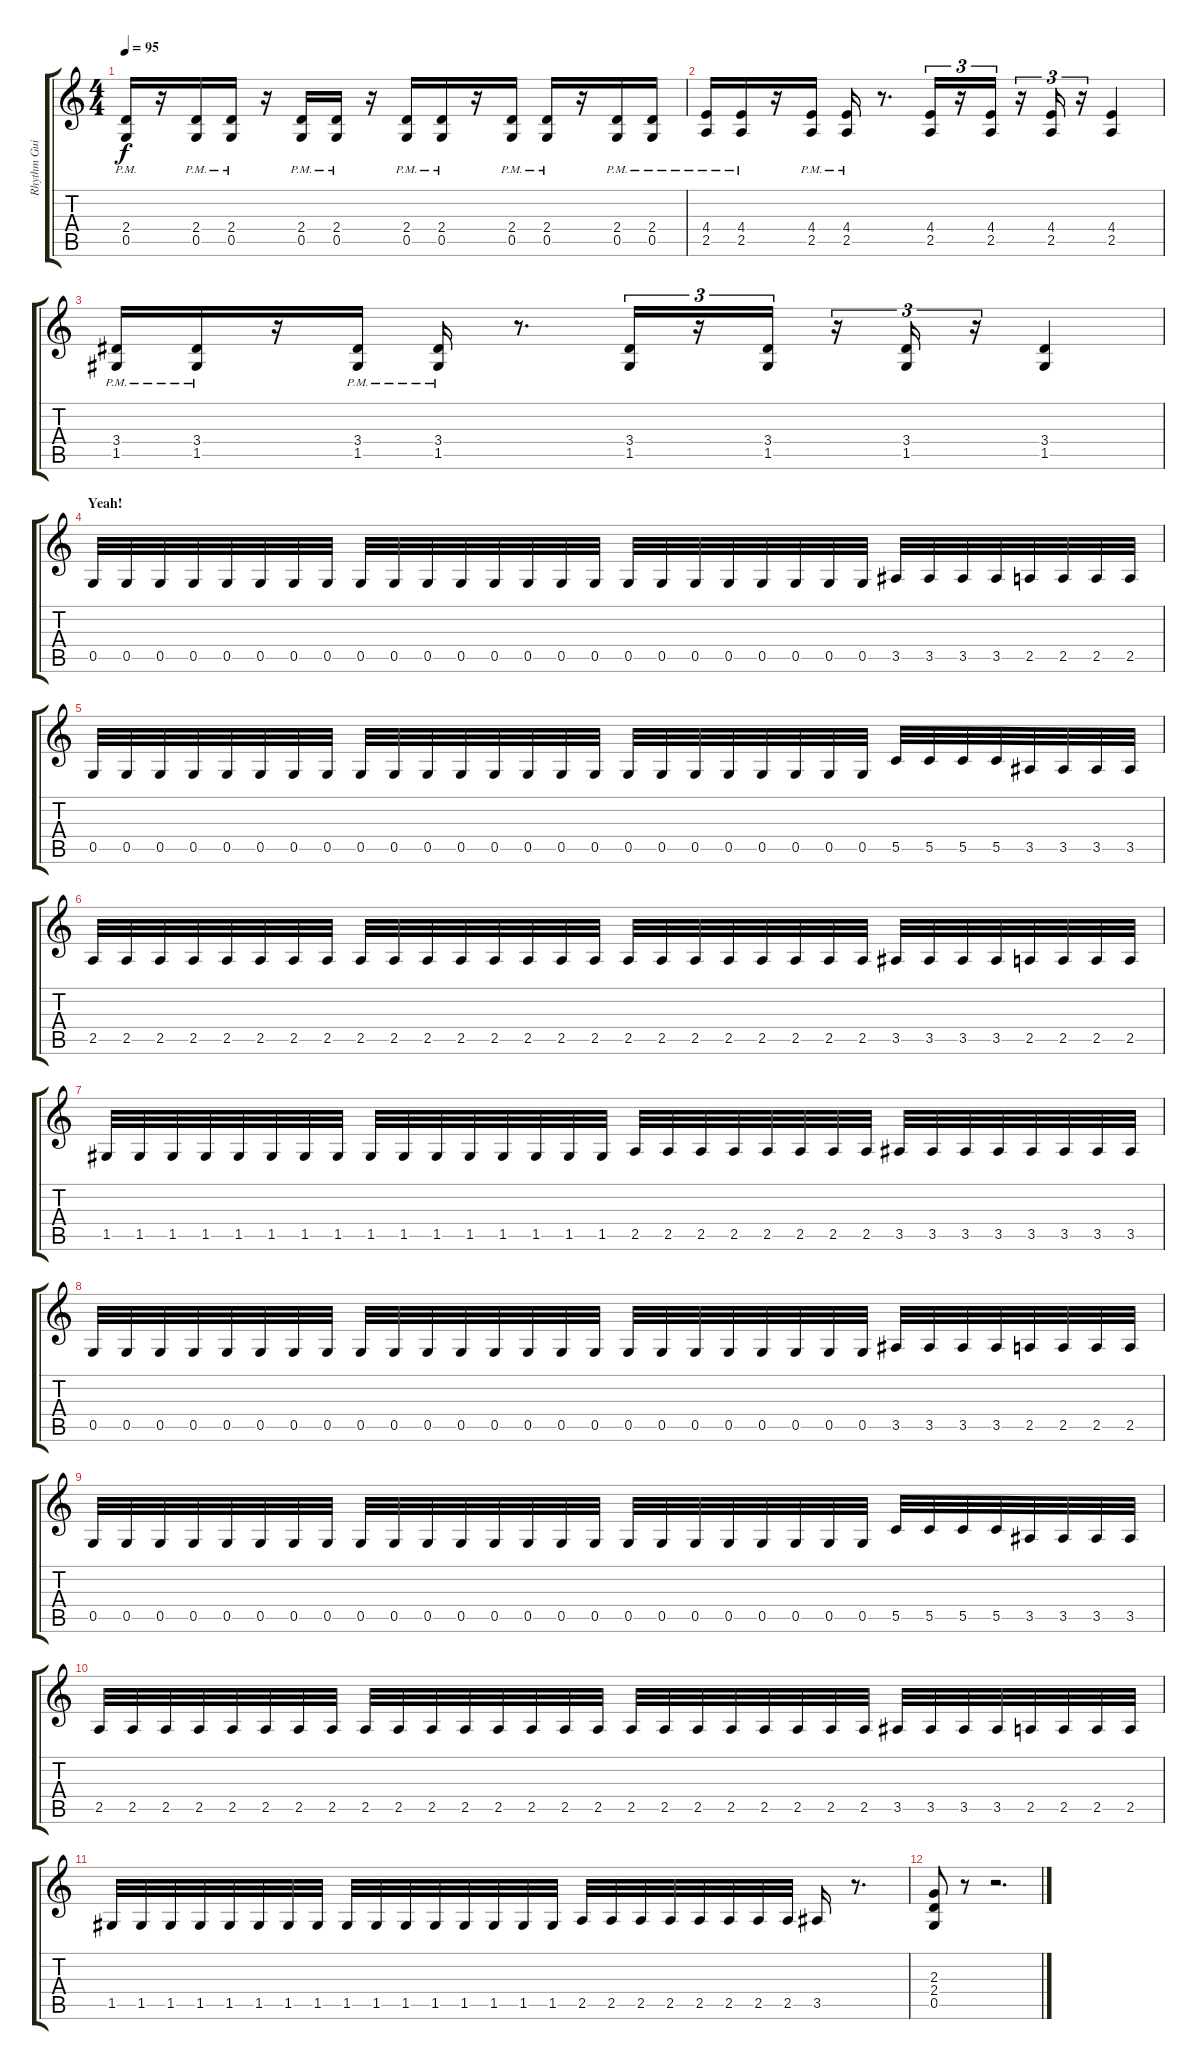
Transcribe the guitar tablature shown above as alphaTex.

\track ("Rhythm Guitar" "Rhythm Gui") {instrument distortionguitar}
\staff {score tabs}
\tuning (D4 A3 F3 C3 G2 D2) {hide}
\ts (4 4)
\tempo 95
\clef g2
\ks c
(2.4{pm} 0.5{pm}).16{dy f} r.16 (2.4{pm} 0.5{pm}).16 (2.4{pm} 0.5{pm}).16 r.16 (2.4{pm} 0.5{pm}).16 (2.4{pm} 0.5{pm}).16 r.16 (2.4{pm} 0.5{pm}).16 (2.4{pm} 0.5{pm}).16 r.16 (2.4{pm} 0.5{pm}).16 (2.4{pm} 0.5{pm}).16 r.16 (2.4{pm} 0.5{pm}).16 (2.4{pm} 0.5{pm}).16 |
(4.4{pm} 2.5{pm}).16 (4.4{pm} 2.5{pm}).16 r.16 (4.4{pm} 2.5{pm}).16 (4.4{pm} 2.5{pm}).16 r.8{d} (4.4 2.5).16{tu (3 2)} r.16{tu (3 2)} (4.4 2.5).16{tu (3 2)} r.16{tu (3 2)} (4.4 2.5).16{tu (3 2)} r.16{tu (3 2)} (4.4 2.5).4 |
(3.4{pm} 1.5{pm}).16 (3.4{pm} 1.5{pm}).16 r.16 (3.4{pm} 1.5{pm}).16 (3.4{pm} 1.5{pm}).16 r.8{d} (3.4 1.5).16{tu (3 2)} r.16{tu (3 2)} (3.4 1.5).16{tu (3 2)} r.16{tu (3 2)} (3.4 1.5).16{tu (3 2)} r.16{tu (3 2)} (3.4 1.5).4 |
\section ("" "Yeah!")
0.5.32{volume 16} 0.5.32 0.5.32 0.5.32 0.5.32 0.5.32 0.5.32 0.5.32 0.5.32 0.5.32 0.5.32 0.5.32 0.5.32 0.5.32 0.5.32 0.5.32 0.5.32 0.5.32 0.5.32 0.5.32 0.5.32 0.5.32 0.5.32 0.5.32 3.5.32 3.5.32 3.5.32 3.5.32 2.5.32 2.5.32 2.5.32 2.5.32 |
0.5.32 0.5.32 0.5.32 0.5.32 0.5.32 0.5.32 0.5.32 0.5.32 0.5.32 0.5.32 0.5.32 0.5.32 0.5.32 0.5.32 0.5.32 0.5.32 0.5.32 0.5.32 0.5.32 0.5.32 0.5.32 0.5.32 0.5.32 0.5.32 5.5.32 5.5.32 5.5.32 5.5.32 3.5.32 3.5.32 3.5.32 3.5.32 |
2.5.32 2.5.32 2.5.32 2.5.32 2.5.32 2.5.32 2.5.32 2.5.32 2.5.32 2.5.32 2.5.32 2.5.32 2.5.32 2.5.32 2.5.32 2.5.32 2.5.32 2.5.32 2.5.32 2.5.32 2.5.32 2.5.32 2.5.32 2.5.32 3.5.32 3.5.32 3.5.32 3.5.32 2.5.32 2.5.32 2.5.32 2.5.32 |
1.5.32 1.5.32 1.5.32 1.5.32 1.5.32 1.5.32 1.5.32 1.5.32 1.5.32 1.5.32 1.5.32 1.5.32 1.5.32 1.5.32 1.5.32 1.5.32 2.5.32 2.5.32 2.5.32 2.5.32 2.5.32 2.5.32 2.5.32 2.5.32 3.5.32 3.5.32 3.5.32 3.5.32 3.5.32 3.5.32 3.5.32 3.5.32 |
0.5.32{volume 16} 0.5.32 0.5.32 0.5.32 0.5.32 0.5.32 0.5.32 0.5.32 0.5.32 0.5.32 0.5.32 0.5.32 0.5.32 0.5.32 0.5.32 0.5.32 0.5.32 0.5.32 0.5.32 0.5.32 0.5.32 0.5.32 0.5.32 0.5.32 3.5.32 3.5.32 3.5.32 3.5.32 2.5.32 2.5.32 2.5.32 2.5.32 |
0.5.32 0.5.32 0.5.32 0.5.32 0.5.32 0.5.32 0.5.32 0.5.32 0.5.32 0.5.32 0.5.32 0.5.32 0.5.32 0.5.32 0.5.32 0.5.32 0.5.32 0.5.32 0.5.32 0.5.32 0.5.32 0.5.32 0.5.32 0.5.32 5.5.32 5.5.32 5.5.32 5.5.32 3.5.32 3.5.32 3.5.32 3.5.32 |
2.5.32 2.5.32 2.5.32 2.5.32 2.5.32 2.5.32 2.5.32 2.5.32 2.5.32 2.5.32 2.5.32 2.5.32 2.5.32 2.5.32 2.5.32 2.5.32 2.5.32 2.5.32 2.5.32 2.5.32 2.5.32 2.5.32 2.5.32 2.5.32 3.5.32 3.5.32 3.5.32 3.5.32 2.5.32 2.5.32 2.5.32 2.5.32 |
1.5.32 1.5.32 1.5.32 1.5.32 1.5.32 1.5.32 1.5.32 1.5.32 1.5.32 1.5.32 1.5.32 1.5.32 1.5.32 1.5.32 1.5.32 1.5.32 2.5.32 2.5.32 2.5.32 2.5.32 2.5.32 2.5.32 2.5.32 2.5.32 3.5.16 r.8{d} |
(2.3 2.4 0.5).8 r.8 r.2{d}
